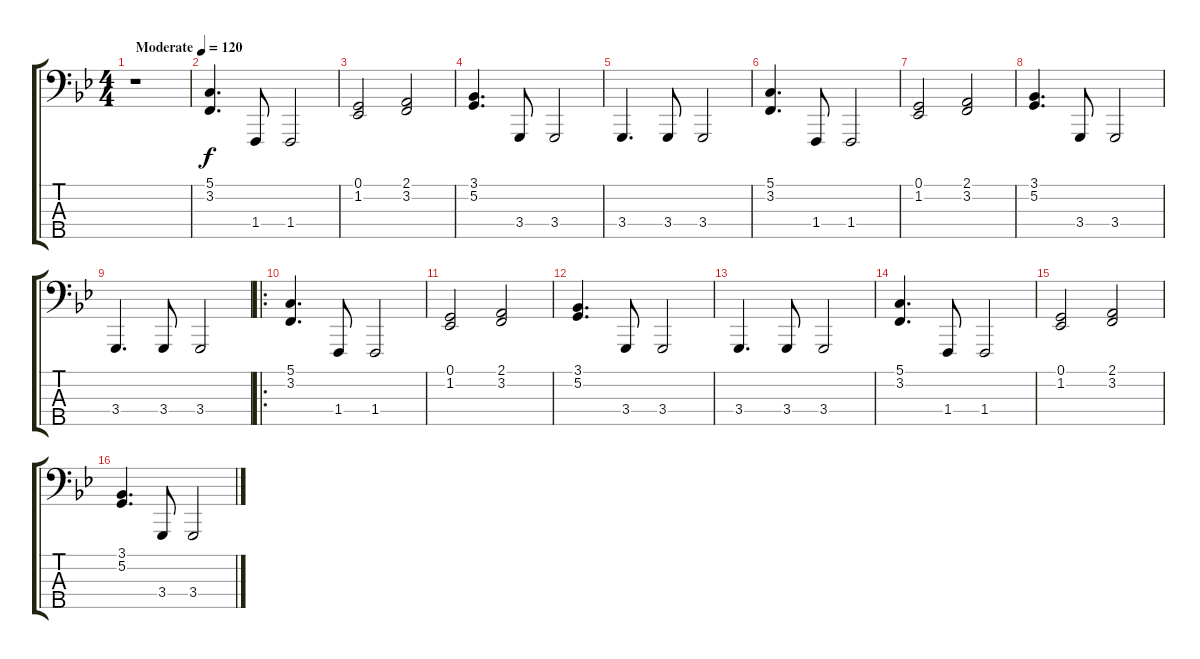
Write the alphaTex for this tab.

\track "" {instrument acousticgrandpiano bank 177}
\staff {score tabs}
\tuning (G2 D2 A1 E1 B0) {hide}
\ts (4 4)
\tempo (120 "Moderate")
\clef f4
\ks bb
r.1{dy f instrument acousticgrandpiano} |
(5.1 3.2).4{d} 1.4.8 1.4.2 |
(0.1 1.2).2 (2.1 3.2).2 |
(3.1 5.2).4{d} 3.4.8 3.4.2 |
3.4.4{d} 3.4.8 3.4.2 |
(5.1 3.2).4{d} 1.4.8 1.4.2 |
(0.1 1.2).2 (2.1 3.2).2 |
(3.1 5.2).4{d} 3.4.8 3.4.2 |
3.4.4{d} 3.4.8 3.4.2 |
\ro
(5.1 3.2).4{d} 1.4.8 1.4.2 |
(0.1 1.2).2 (2.1 3.2).2 |
(3.1 5.2).4{d} 3.4.8 3.4.2 |
3.4.4{d} 3.4.8 3.4.2 |
(5.1 3.2).4{d} 1.4.8 1.4.2 |
(0.1 1.2).2 (2.1 3.2).2 |
(3.1 5.2).4{d} 3.4.8 3.4.2
